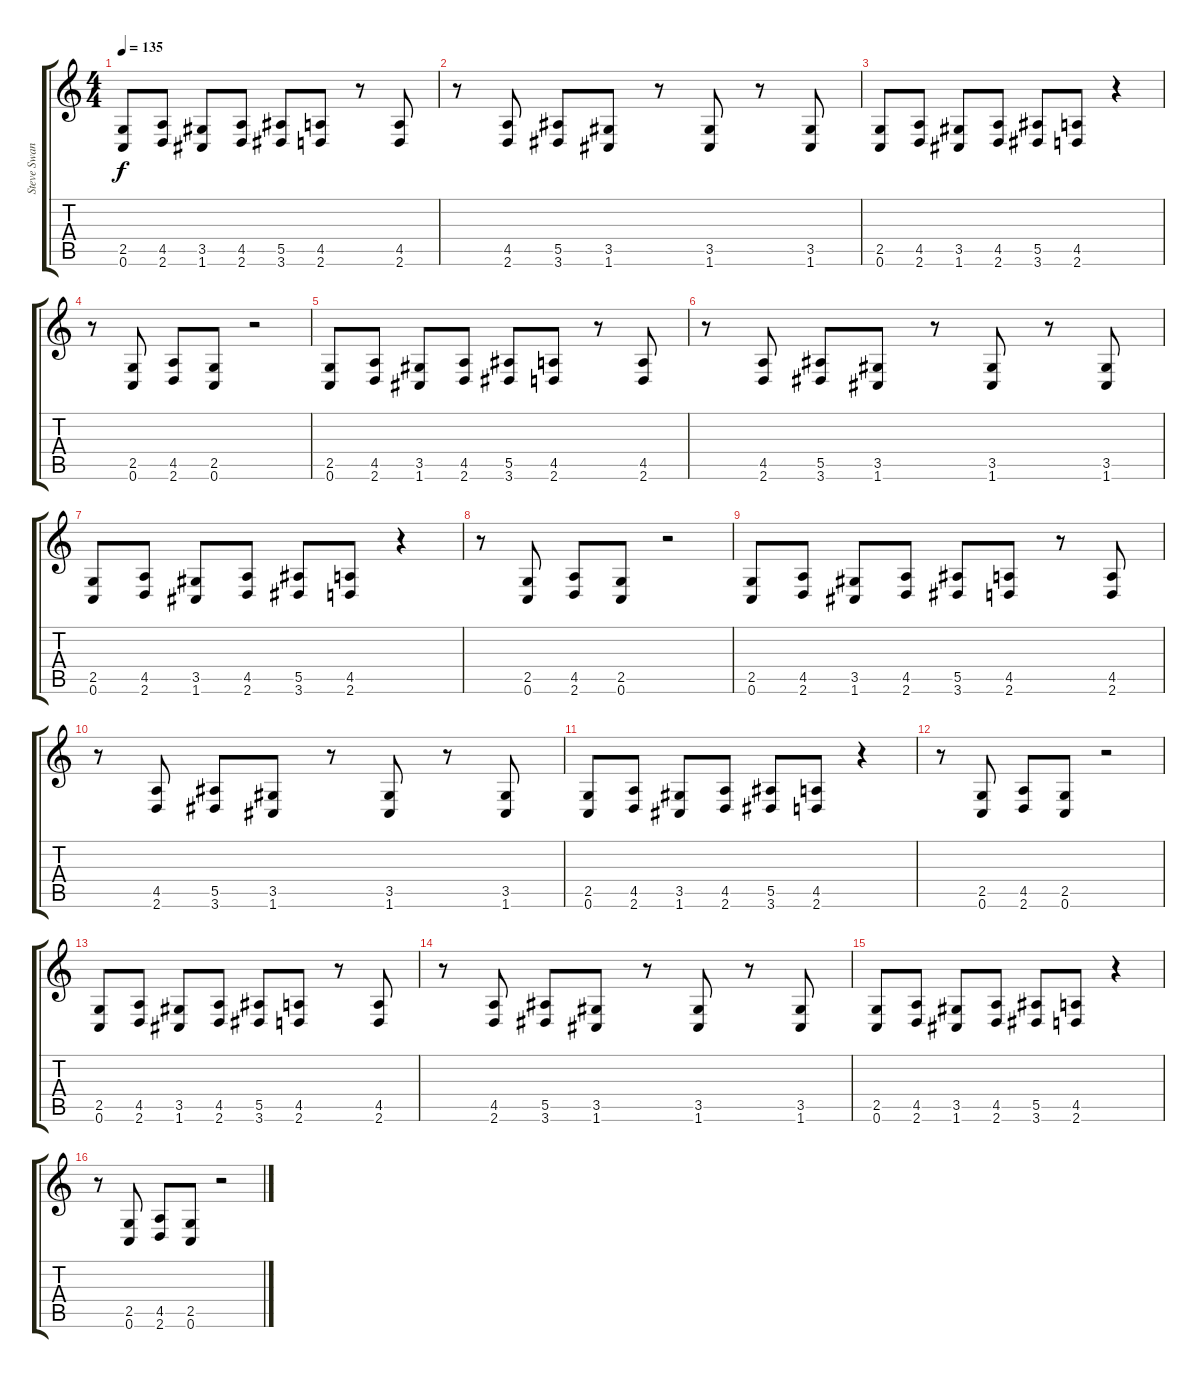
\track ("Steve Swanson (Guitar)" "Steve Swan") {instrument distortionguitar}
\staff {score tabs}
\tuning (C4 G3 Eb3 Bb2 F2 C2) {hide}
\ts (4 4)
\tempo 135
\clef g2
\ks c
(2.5 0.6).8{dy f} (4.5 2.6).8 (3.5 1.6).8 (4.5 2.6).8 (5.5 3.6).8 (4.5 2.6).8 r.8 (4.5 2.6).8 |
r.8 (4.5 2.6).8 (5.5 3.6).8 (3.5 1.6).8 r.8 (3.5 1.6).8 r.8 (3.5 1.6).8 |
(2.5 0.6).8 (4.5 2.6).8 (3.5 1.6).8 (4.5 2.6).8 (5.5 3.6).8 (4.5 2.6).8 r.4 |
r.8 (2.5 0.6).8 (4.5 2.6).8 (2.5 0.6).8 r.2 |
(2.5 0.6).8 (4.5 2.6).8 (3.5 1.6).8 (4.5 2.6).8 (5.5 3.6).8 (4.5 2.6).8 r.8 (4.5 2.6).8 |
r.8 (4.5 2.6).8 (5.5 3.6).8 (3.5 1.6).8 r.8 (3.5 1.6).8 r.8 (3.5 1.6).8 |
(2.5 0.6).8 (4.5 2.6).8 (3.5 1.6).8 (4.5 2.6).8 (5.5 3.6).8 (4.5 2.6).8 r.4 |
r.8 (2.5 0.6).8 (4.5 2.6).8 (2.5 0.6).8 r.2 |
(2.5 0.6).8 (4.5 2.6).8 (3.5 1.6).8 (4.5 2.6).8 (5.5 3.6).8 (4.5 2.6).8 r.8 (4.5 2.6).8 |
r.8 (4.5 2.6).8 (5.5 3.6).8 (3.5 1.6).8 r.8 (3.5 1.6).8 r.8 (3.5 1.6).8 |
(2.5 0.6).8 (4.5 2.6).8 (3.5 1.6).8 (4.5 2.6).8 (5.5 3.6).8 (4.5 2.6).8 r.4 |
r.8 (2.5 0.6).8 (4.5 2.6).8 (2.5 0.6).8 r.2 |
(2.5 0.6).8 (4.5 2.6).8 (3.5 1.6).8 (4.5 2.6).8 (5.5 3.6).8 (4.5 2.6).8 r.8 (4.5 2.6).8 |
r.8 (4.5 2.6).8 (5.5 3.6).8 (3.5 1.6).8 r.8 (3.5 1.6).8 r.8 (3.5 1.6).8 |
(2.5 0.6).8 (4.5 2.6).8 (3.5 1.6).8 (4.5 2.6).8 (5.5 3.6).8 (4.5 2.6).8 r.4 |
r.8 (2.5 0.6).8 (4.5 2.6).8 (2.5 0.6).8 r.2
